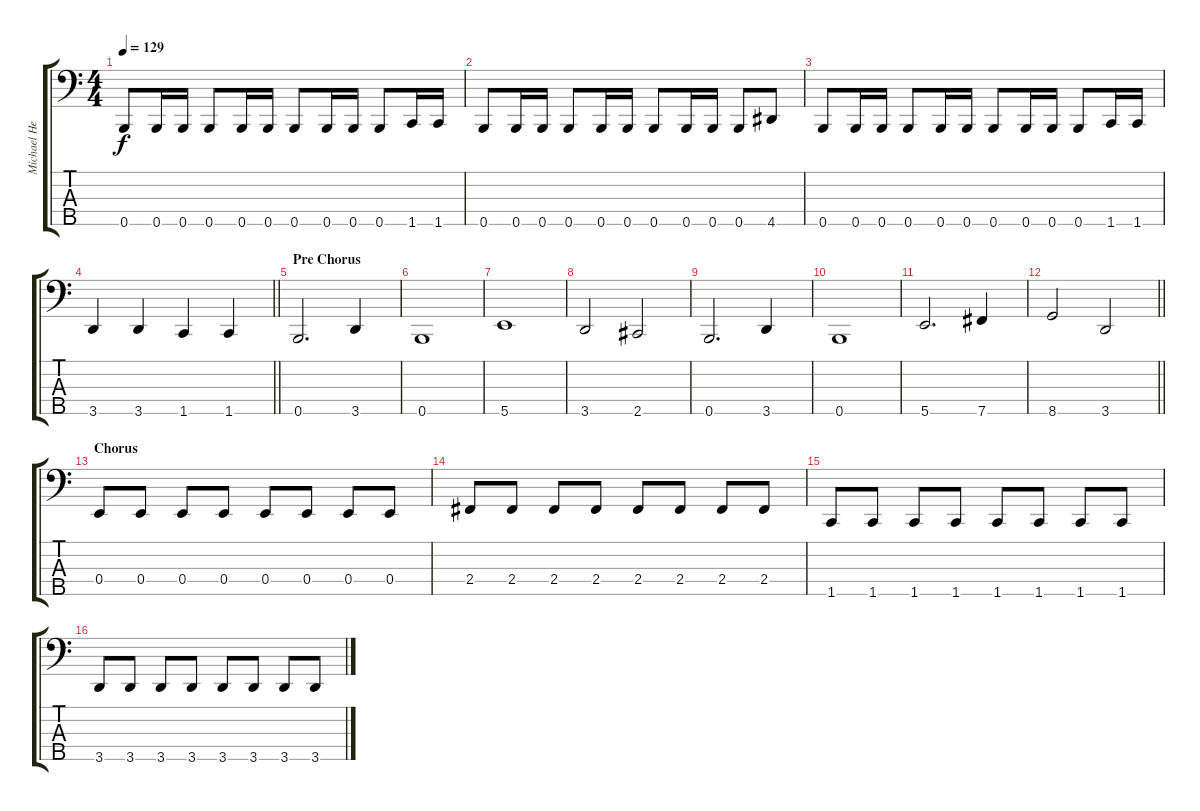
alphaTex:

\track ("Michael Hedlund" "Michael He") {instrument electricbassfinger}
\staff {score tabs}
\tuning (G2 D2 A1 E1 B0) {hide}
\ts (4 4)
\tempo 129
\clef f4
\ks c
0.5.8{dy f} 0.5.16 0.5.16 0.5.8 0.5.16 0.5.16 0.5.8 0.5.16 0.5.16 0.5.8 1.5.16 1.5.16 |
0.5.8 0.5.16 0.5.16 0.5.8 0.5.16 0.5.16 0.5.8 0.5.16 0.5.16 0.5.8 4.5.8 |
0.5.8 0.5.16 0.5.16 0.5.8 0.5.16 0.5.16 0.5.8 0.5.16 0.5.16 0.5.8 1.5.16 1.5.16 |
\barLineRight lightlight
3.5.4 3.5.4 1.5.4 1.5.4 |
\section ("" "Pre Chorus")
0.5.2{d} 3.5.4 |
0.5.1 |
5.5.1 |
3.5.2 2.5.2 |
0.5.2{d} 3.5.4 |
0.5.1 |
5.5.2{d} 7.5.4 |
\barLineRight lightlight
8.5.2 3.5.2 |
\section ("" "Chorus")
0.4.8 0.4.8 0.4.8 0.4.8 0.4.8 0.4.8 0.4.8 0.4.8 |
2.4.8 2.4.8 2.4.8 2.4.8 2.4.8 2.4.8 2.4.8 2.4.8 |
1.5.8 1.5.8 1.5.8 1.5.8 1.5.8 1.5.8 1.5.8 1.5.8 |
3.5.8 3.5.8 3.5.8 3.5.8 3.5.8 3.5.8 3.5.8 3.5.8
